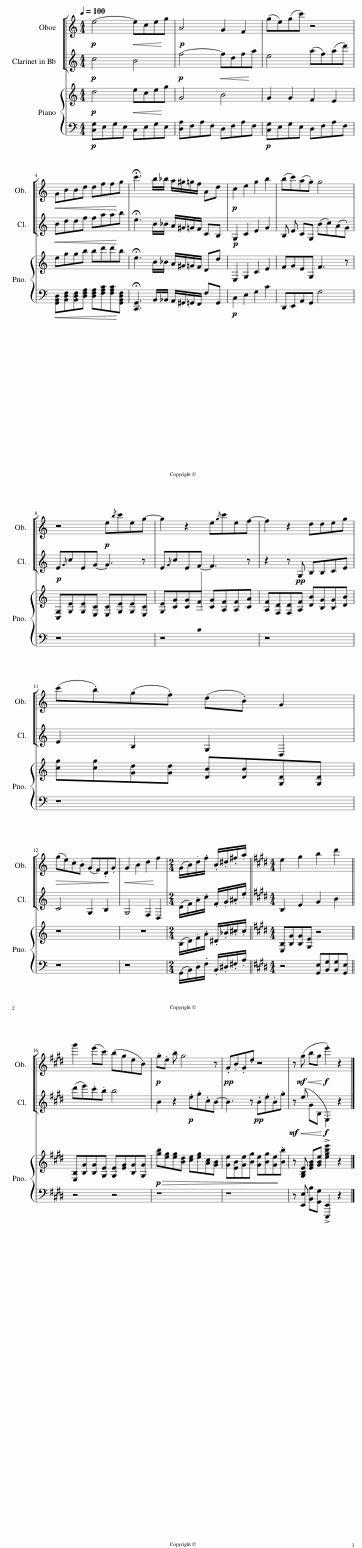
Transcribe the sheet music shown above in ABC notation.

X:1
%%score [ 1 2 ] { 3 | 4 }
L:1/8
Q:1/4=100
M:4/4
I:linebreak $
K:C
V:1 treble
V:2 treble transpose=-2
V:3 treble
V:4 bass
V:1
!p! e4-!<(! ece!<)!g |!p! A4 G2 F2 | (ge)(gc') z4 |$!<(! GBBd dff!<)!g | !fermata!c'3 b/_b/ a/^g/=g/f/ Ad | %5
!p! c2 e2 g2 b2 | (bc')(a.g) g4 |$ z4!p! e{/b}c'eg- | g2 z2 e{/g}c'ef- | f2 z2 ddeg |$ %10
 (c'.b)(g.f) (d.B) G2 |$!>(! (ge).c.B (GF).D!>)!.G |!<(! G2 B2 d2!<)! f2 |[M:2/4] (G/B/).d/.f/ .B/.^d/.^f/.a/ ||[K:E][M:4/4] e2 g2 b2 d'2 ||$ %15
 g'2 (e'c') (bgeB) |!p! .g.e .b g4 z |!pp! .G.B.G.e z4 | z!mf!!<(! (g bg!<)!!f! .e'2) z2 |] %19
V:2
!p! d4 ^c4 |!p! g4-!<(! geg!<)!b | ^f4 (bg)(be') |$!<(! ^ceeg gbb!<)!^c' | !fermata!^f3 ^c/=c/ B/^A/=A/G/ D^C | %5
!p! A,2 D2 ^F2 A2 | ^C ^F DA, (^cd)(B.A) |$!p! ^F{/A}dFA- A3 z | ^F{/A}dFG- G3 z | z2 z!pp! A, ^CCD^F |$ %10
 ^F2 ^C2 A,2 E,2 |$ D4 A,2 ^C2 | A,4 G,2 E,2 |[M:2/4] (E/G/).B/.d/ .G/.A/.^B/.^f/ ||[K:E][M:4/4] C2 F2 ^A2 c2 ||$ %15
 (^e'f').d'.c' c'4 | c2 z2!p! .f.^a.dc- | c3 z!pp! .c.f.c.^a |!mf! z!<(! (f ^AC!<)!!f! .F,2) z2 |] %19
V:3
!p! d4!<(! ece!<)!g | G4 B4 | G2 G2 F2 E2 |$ eggb bd'd'b | !fermata!e3 B/_B/ A/^G/=G/F/ Dd | %5
 E,2 G,2 C2 E2 | FGEG, F3 z |$ [C,G,][G,E][G,E][E,C] [E,C][G,E][G,E][E,C] | [G,E][CG][CG][A,F] [CG][A,F][A,F][CA] | [A,F][F,D][F,D][A,F] [DB][B,G][B,G][DB] |$ %10
 [cg][cg][Gd][Gd] [DB][DB][G,D][G,D] |$ z8 | z8 |[M:2/4] (B,/D/).F/.A/ .^D/._B/.^c/.c/ ||[K:E][M:4/4] [E,B,][B,G][B,G][G,E] z4 ||$ %15
 [E,B,][B,G][B,G][G,E] [G,E][EG][B,G][G,G] |!p!!>(! [gb][eg][eg][Bd] [ce][eg][Ac][GB] | [Ge][EB][Ge][Bg] [Ge][Bg][Ge]!>)!.[Bb] | z [G,B,E] [EGB][GBe] !>![egbe']2 z2 |] %19
V:4
!p! [C,G,]E,G,E, C,E,G,E, | [D,A,]F,A,F, D,F,A,F, |!p! [C,G,]E,G,E, D,F,A,F, |$!<(! [G,,B,,D,][B,,D,F,][B,,D,F,][D,F,A,] [D,F,A,][F,A,C][F,A,C]!<)![G,,B,,D,F,] | !fermata![C,,G,,]3 B,,/_B,,/ A,,/^G,,/=G,,/F,,/ F,G,, | %5
!p! C,2 E,2 G,2 C2 | D,,E,,A,,G,, G,4 |$ z8 | z8 | z8 |$ %10
 z8 |$ z8 | z8 |[M:2/4] (G,,/B,,/).D,/.F,/ .B,,/.^D,/.^F,/.A,/ ||[K:E][M:4/4] z4 [G,,E,][B,,G,][B,,G,][G,,E,] ||$ %15
 z4 z4 | z8 | z8 | z [E,,E,] [B,,B,][G,,G,] !>![E,,,E,,]2 z2 |] %19
